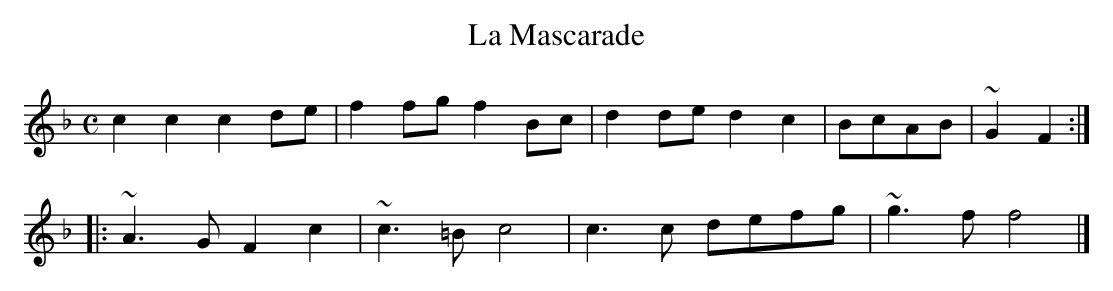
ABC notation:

X:1
T:La Mascarade
M:C
K:Fmaj
c2c2c2de|f2fgf2Bc|d2ded2c2|BcAB|~G2F2:|
|:~A3GF2c2|~c3=Bc4|c3c defg|~g3ff4|]
